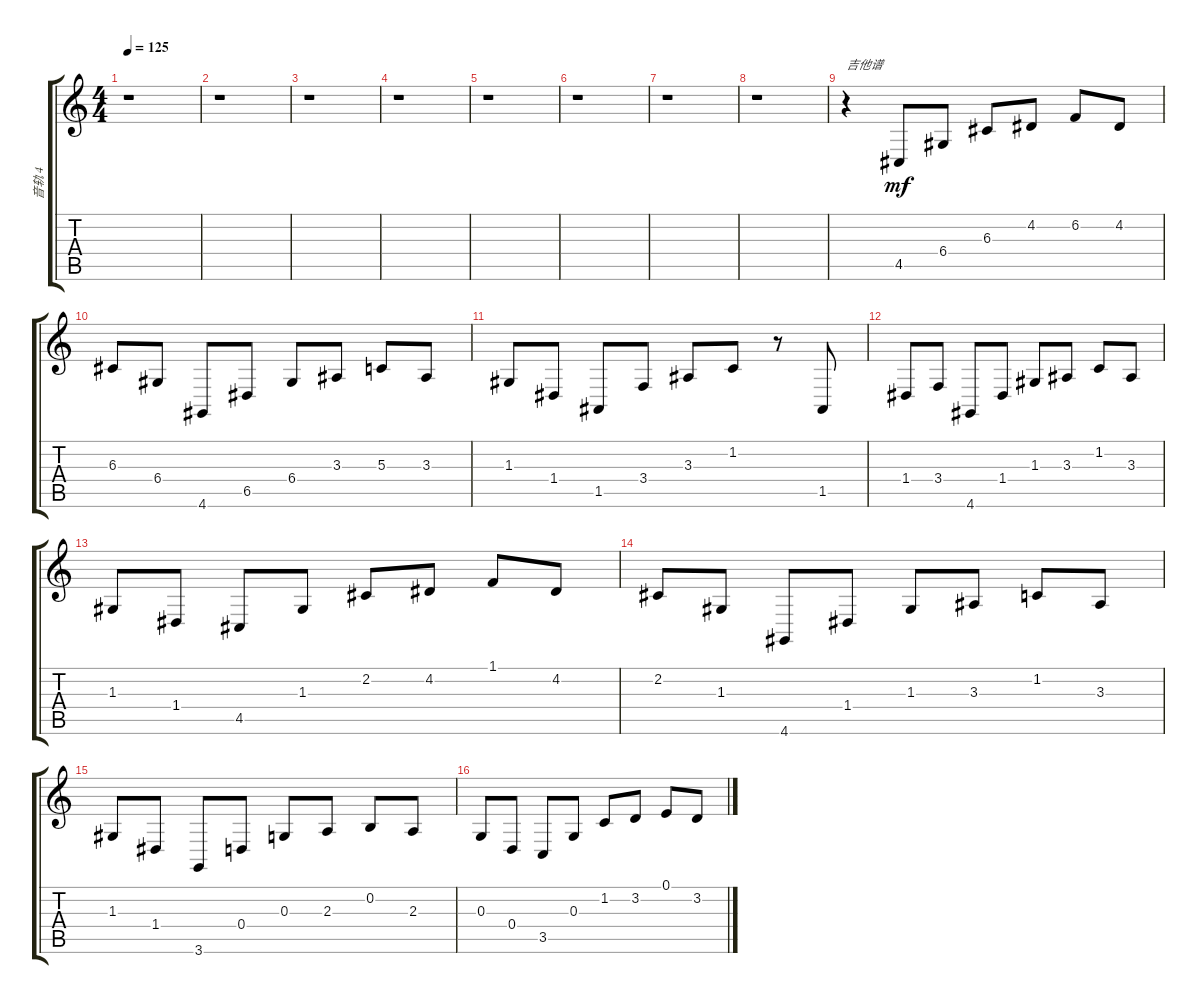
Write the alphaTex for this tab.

\track ("音轨 4" "音轨 4") {instrument acousticgrandpiano}
\staff {score tabs}
\tuning (E4 B3 G3 D3 A2 E2) {hide}
\ts (4 4)
\tempo 125
\clef g2
\ks c
r.1{dy mf instrument acousticgrandpiano} |
r.1 |
r.1 |
r.1 |
r.1 |
r.1 |
r.1 |
r.1 |
r.4{txt "吉他谱"} 4.5.8 6.4.8 6.3.8 4.2.8 6.2.8 4.2.8 |
6.3.8 6.4.8 4.6.8 6.5.8 6.4.8 3.3.8 5.3.8 3.3.8 |
1.3.8 1.4.8 1.5.8 3.4.8 3.3.8 1.2.8 r.8 1.5.8 |
1.4.8 3.4.8 4.6.8 1.4.8 1.3.8 3.3.8 1.2.8 3.3.8 |
1.3.8 1.4.8 4.5.8 1.3.8 2.2.8 4.2.8 1.1.8 4.2.8 |
2.2.8 1.3.8 4.6.8 1.4.8 1.3.8 3.3.8 1.2.8 3.3.8 |
1.3.8 1.4.8 3.6.8 0.4.8 0.3.8 2.3.8 0.2.8 2.3.8 |
0.3.8 0.4.8 3.5.8 0.3.8 1.2.8 3.2.8 0.1.8 3.2.8
